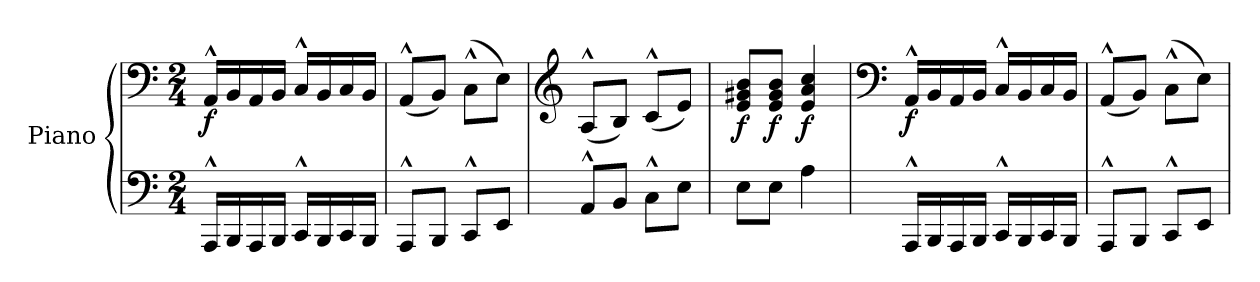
**kern	**kern	**dynam
*part1	*part1	*part1
*staff2	*staff1	*staff1/2
*I"Piano	*	*
*I'Pno.	*	*
*clefF4	*clefF4	*
*k[]	*k[]	*
*M2/4	*M2/4	*
*MM126	*MM126	*
=1	=1	=1
!	!	!LO:DY:b
16AAA<^^/LL	16AA<^^/LL	f
16BBB/	16BB/	.
16AAA/	16AA/	.
16BBB/JJ	16BB/JJ	.
16CC<^^/LL	16C<^^/LL	.
16BBB/	16BB/	.
16CC/	16C/	.
16BBB/JJ	16BB/JJ	.
=2	=2	=2
8AAA<^^/L	(<8AA<^^/L	.
8BBB</J	8BB</J)	.
8CC<^^/L	(>8C<^^\L	.
8EE</J	8E<\J)	.
=3	=3	=3
*	*clefG2	*
8AA<^^/L	(<8A^^/L	.
8BB/J	8B/J)	.
8C^^\L	(<8c^^/L	.
8E\J	8e/J)	.
=4	=4	=4
!	!	!LO:DY:b
8E<\L	8e/ 8g#X/ 8b/L	f
!	!	!LO:DY:b
8E\J	8e/ 8g#/ 8b/J	f
!	!	!LO:DY:b
4A\	4e/ 4a/ 4cc/	f
=5	=5	=5
*	*clefF4	*
!	!	!LO:DY:b
16AAA^^/LL	16AA^^/LL	f
16BBB/	16BB/	.
16AAA/	16AA/	.
16BBB/JJ	16BB/JJ	.
16CC^^/LL	16C^^/LL	.
16BBB/	16BB/	.
16CC/	16C/	.
16BBB/JJ	16BB/JJ	.
!!LO:LB:g=z
=6	=6	=6
8AAA^^/L	(<8AA^^/L	.
8BBB/J	8BB/J)	.
8CC^^/L	(>8C^^\L	.
8EE/J	8E\J)	.
=	=	=
*-	*-	*-
